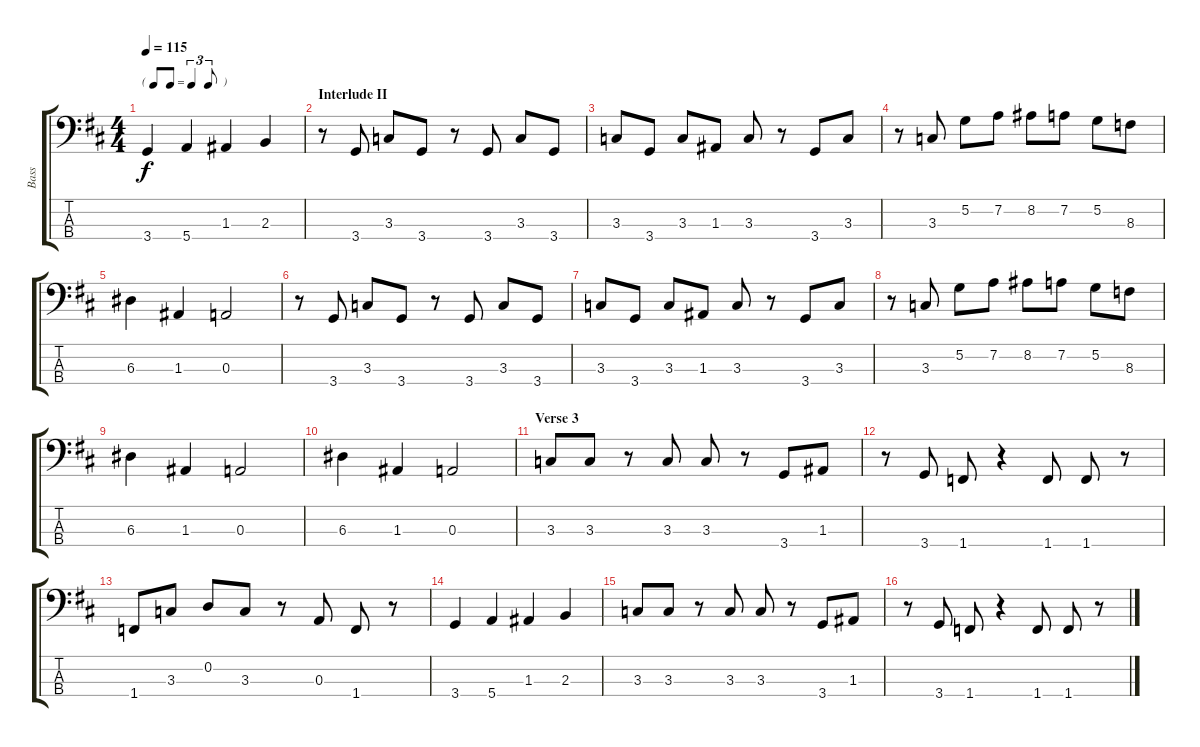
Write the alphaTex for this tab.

\track ("Bass" "Bass") {instrument fretlessbass}
\staff {score tabs}
\tuning (G2 D2 A1 E1) {hide}
\ts (4 4)
\tf triplet8th
\tempo 115
\clef f4
\ks d
3.4.4{dy f} 5.4.4 1.3.4 2.3.4 |
\section ("" "Interlude II")
r.8 3.4.8 3.3.8 3.4.8 r.8 3.4.8 3.3.8 3.4.8 |
3.3.8 3.4.8 3.3.8 1.3.8 3.3.8 r.8 3.4.8 3.3.8 |
r.8 3.3.8 5.2.8 7.2.8 8.2.8 7.2.8 5.2.8 8.3.8 |
6.3.4 1.3.4 0.3.2 |
r.8 3.4.8 3.3.8 3.4.8 r.8 3.4.8 3.3.8 3.4.8 |
3.3.8 3.4.8 3.3.8 1.3.8 3.3.8 r.8 3.4.8 3.3.8 |
r.8 3.3.8 5.2.8 7.2.8 8.2.8 7.2.8 5.2.8 8.3.8 |
6.3.4 1.3.4 0.3.2 |
6.3.4 1.3.4 0.3.2 |
\section ("" "Verse 3")
3.3.8 3.3.8 r.8 3.3.8 3.3.8 r.8 3.4.8 1.3.8 |
r.8 3.4.8 1.4.8 r.4 1.4.8 1.4.8 r.8 |
1.4.8 3.3.8 0.2.8 3.3.8 r.8 0.3.8 1.4.8 r.8 |
3.4.4 5.4.4 1.3.4 2.3.4 |
3.3.8 3.3.8 r.8 3.3.8 3.3.8 r.8 3.4.8 1.3.8 |
r.8 3.4.8 1.4.8 r.4 1.4.8 1.4.8 r.8
